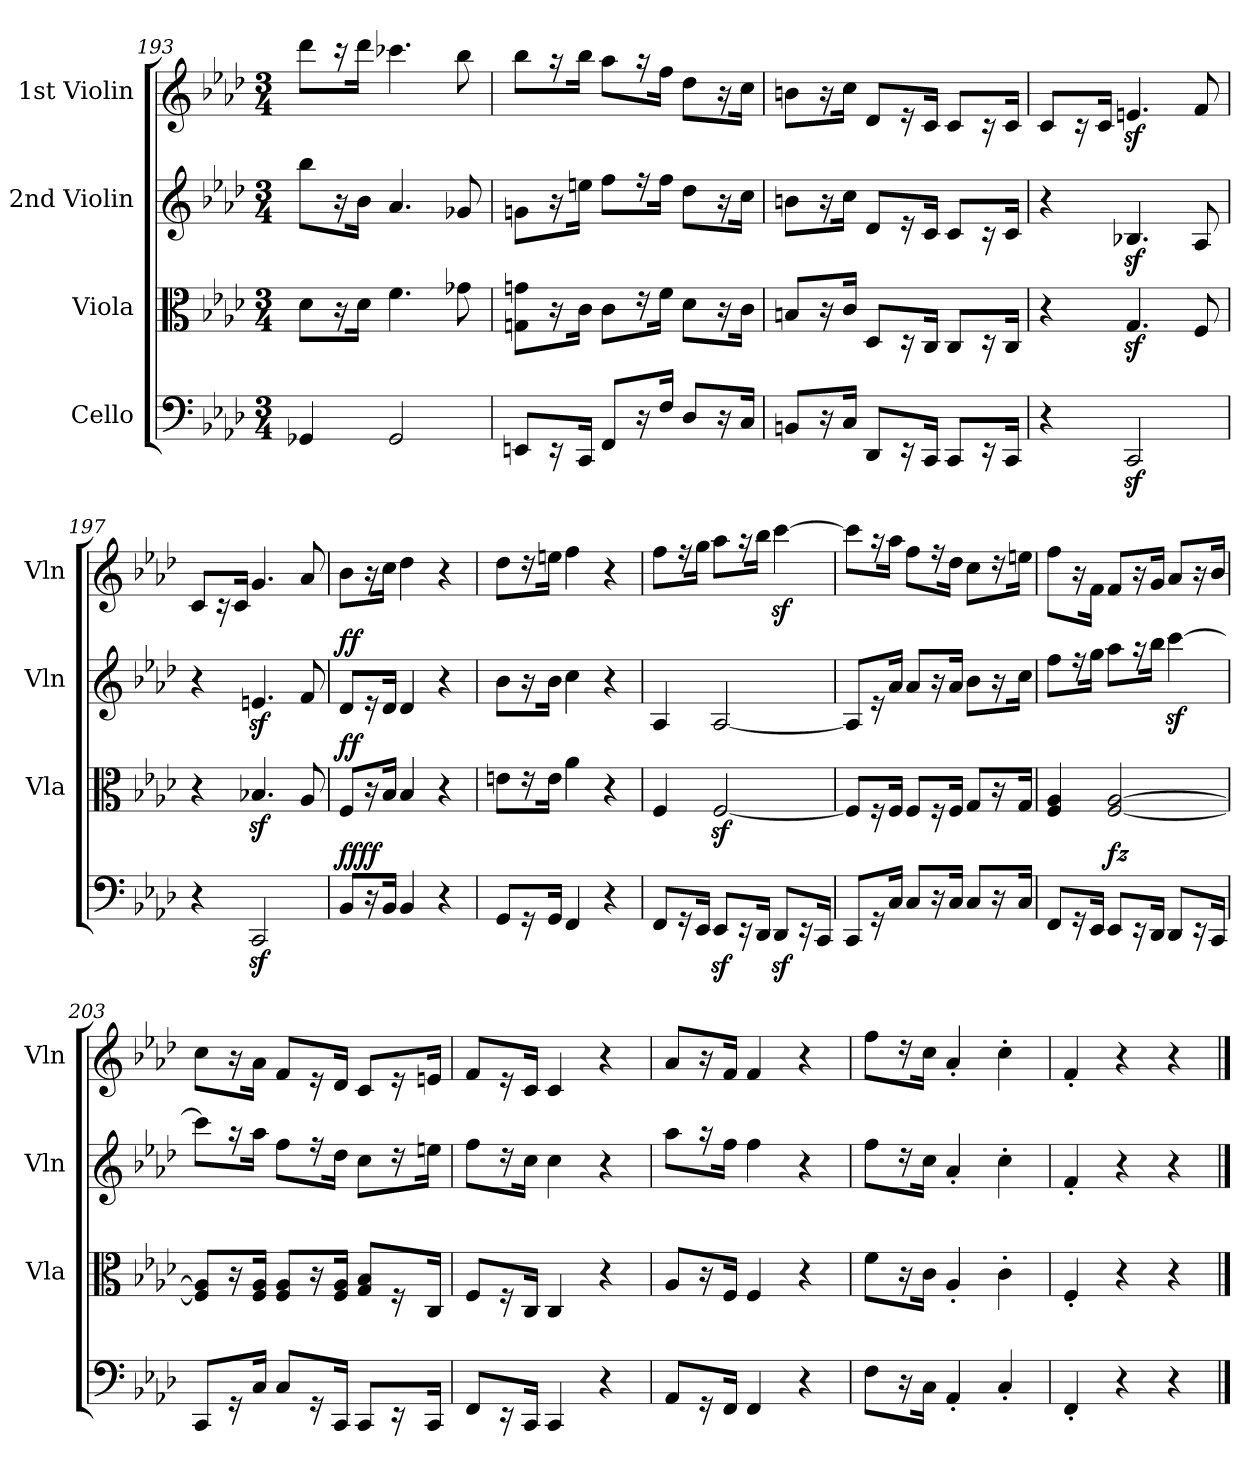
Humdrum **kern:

**kern	**dynam	**kern	**dynam	**kern	**dynam	**kern
*part4	*part4	*part3	*part3	*part2	*part2	*part1
*staff4	*staff4	*staff3	*staff3	*staff2	*staff2	*staff1
*I"Cello	*	*I"Viola	*	*I"2nd Violin	*	*I"1st Violin
*	*	*I'Vla	*	*I'Vln	*	*I'Vln
*clefF4	*	*clefC3	*	*clefG2	*	*clefG2
*k[b-e-a-d-]	*	*k[b-e-a-d-]	*	*k[b-e-a-d-]	*	*k[b-e-a-d-]
*M3/4	*	*M3/4	*	*M3/4	*	*M3/4
=193	=193	=193	=193	=193	=193	=193
4GG-X/	.	8d-\L	.	8bb-\L	.	8ddd-\L
.	.	16r	.	16r	.	16r
.	.	16d-\Jk	.	16b-\Jk	.	16ddd-\Jk
2GG-/	.	4.f\	.	4.a-/	.	4.ccc-X\
.	.	8g-X\	.	8g-X/	.	8bb-\
!!LO:LB:g=z
=194	=194	=194	=194	=194	=194	=194
8EEn/L	.	8Gn\ 8gn\L	.	8gn\L	.	8bb-\L
16r	.	16r	.	16r	.	16r
16CC/Jk	.	16c\Jk	.	16een\Jk	.	16bb-\Jk
8FF/L	.	8c\L	.	8ff\L	.	8aa-\L
16r	.	16r	.	16r	.	16r
16F/Jk	.	16f\Jk	.	16ff\Jk	.	16ff\Jk
8D-/L	.	8d-\L	.	8dd-\L	.	8dd-\L
16r	.	16r	.	16r	.	16r
16C/Jk	.	16c\Jk	.	16cc\Jk	.	16cc\Jk
=195	=195	=195	=195	=195	=195	=195
8BBn/L	.	8Bn/L	.	8bn\L	.	8bn\L
16r	.	16r	.	16r	.	16r
16C/Jk	.	16c/Jk	.	16cc\Jk	.	16cc\Jk
8DD-/L	.	8D-/L	.	8d-/L	.	8d-/L
16r	.	16r	.	16r	.	16r
16CC/Jk	.	16C/Jk	.	16c/Jk	.	16c/Jk
8CC/L	.	8C/L	.	8c/L	.	8c/L
16r	.	16r	.	16r	.	16r
16CC/Jk	.	16C/Jk	.	16c/Jk	.	16c/Jk
=196	=196	=196	=196	=196	=196	=196
4r	.	4r	.	4r	.	8c/L
.	.	.	.	.	.	16r
.	.	.	.	.	.	16c/Jk
2CCz</	.	4.Gz</	.	4.B-Xz</	.	4.enz</
.	.	8F/	.	8A-/	.	8f/
=197	=197	=197	=197	=197	=197	=197
4r	.	4r	.	4r	.	8c/L
.	.	.	.	.	.	16r
.	.	.	.	.	.	16c/Jk
2CCz</	.	4.B-Xz</	.	4.enz>/	.	4.g/
.	.	8A-/	.	8f/	.	8a-/
!!LO:LB:g=z
=198	=198	=198	=198	=198	=198	=198
!	!LO:DY:a	!	!	!	!	!
!	!LO:DY:n=1:b	!	!LO:DY:a	!	!LO:DY:a	!
8BB-/L	ff ff	8F/L	ff	8d-/L	ff	8b-\L
16r	.	16r	.	16r	.	16r
16BB-/Jk	.	16B-/Jk	.	16d-/Jk	.	16cc\Jk
4BB-/	.	4B-/	.	4d-/	.	4dd-\
4r	.	4r	.	4r	.	4r
=199	=199	=199	=199	=199	=199	=199
8GG/L	.	8en\L	.	8b-\L	.	8dd-\L
16r	.	16r	.	16r	.	16r
16GG/Jk	.	16e\Jk	.	16b-\Jk	.	16een\Jk
4FF/	.	4a-\	.	4cc\	.	4ff\
4r	.	4r	.	4r	.	4r
=200	=200	=200	=200	=200	=200	=200
8FF/L	.	4F/	.	4A-/	.	8ff\L
16r	.	.	.	.	.	16r
16EE-/Jk	.	.	.	.	.	16gg\Jk
8EE-z>/L	.	[2Fz>/	.	[2A-/	.	8aa-\L
16r	.	.	.	.	.	16r
16DD-/Jk	.	.	.	.	.	16bb-\Jk
8DD-z</L	.	.	.	.	.	[4cccz<\
16r	.	.	.	.	.	.
16CC/Jk	.	.	.	.	.	.
!!LO:PB:g=z
=201	=201	=201	=201	=201	=201	=201
8CC/L	.	8F/L]	.	8A-/L]	.	8ccc\L]
16r	.	16r	.	16r	.	16r
16C/Jk	.	16F/Jk	.	16a-/Jk	.	16aa-\Jk
8C/L	.	8F/L	.	8a-/L	.	8ff\L
16r	.	16r	.	16r	.	16r
16C/Jk	.	16F/Jk	.	16a-/Jk	.	16dd-\Jk
8C/L	.	8G/L	.	8b-\L	.	8cc\L
16r	.	16r	.	16r	.	16r
16C/Jk	.	16G/Jk	.	16cc\Jk	.	16een\Jk
=202	=202	=202	=202	=202	=202	=202
8FF/L	.	4F/ 4A-/	.	8ff\L	.	8ff\L
16r	.	.	.	16r	.	16r
16EE-/Jk	.	.	.	16gg\Jk	.	16f\Jk
!	!LO:DY:a	!	!	!	!	!
8EE-/L	fz	[2F/ [2A-/	.	8aa-\L	.	8f/L
16r	.	.	.	16r	.	16r
16DD-/Jk	.	.	.	16bb-\Jk	.	16g/Jk
8DD-/L	.	.	.	[4cccz<\	.	8a-/L
16r	.	.	.	.	.	16r
16CC/Jk	.	.	.	.	.	16b-/Jk
=203	=203	=203	=203	=203	=203	=203
8CC/L	.	8F/] 8A-/]L	.	8ccc\L]	.	8cc\L
16r	.	16r	.	16r	.	16r
16C/Jk	.	16F/ 16A-/Jk	.	16aa-\Jk	.	16a-\Jk
8C/L	.	8F/ 8A-/L	.	8ff\L	.	8f/L
16r	.	16r	.	16r	.	16r
16CC/Jk	.	16F/ 16A-/Jk	.	16dd-\Jk	.	16d-/Jk
8CC/L	.	8G/ 8B-/L	.	8cc\L	.	8c/L
16r	.	16r	.	16r	.	16r
16CC/Jk	.	16C/Jk	.	16een\Jk	.	16en/Jk
=204	=204	=204	=204	=204	=204	=204
8FF/L	.	8F/L	.	8ff\L	.	8f/L
16r	.	16r	.	16r	.	16r
16CC/Jk	.	16C/Jk	.	16cc\Jk	.	16c/Jk
4CC/	.	4C/	.	4cc\	.	4c/
4r	.	4r	.	4r	.	4r
=205	=205	=205	=205	=205	=205	=205
8AA-/L	.	8A-/L	.	8aa-\L	.	8a-/L
16r	.	16r	.	16r	.	16r
16FF/Jk	.	16F/Jk	.	16ff\Jk	.	16f/Jk
4FF/	.	4F/	.	4ff\	.	4f/
4r	.	4r	.	4r	.	4r
!!LO:LB:g=z
=206	=206	=206	=206	=206	=206	=206
8F\L	.	8f\L	.	8ff\L	.	8ff\L
16r	.	16r	.	16r	.	16r
16C\Jk	.	16c\Jk	.	16cc\Jk	.	16cc\Jk
4AA-'/	.	4A-'/	.	4a-'/	.	4a-'/
4C'/	.	4c'\	.	4cc'\	.	4cc'\
=207	=207	=207	=207	=207	=207	=207
4FF'/	.	4F'/	.	4f'/	.	4f'/
4r	.	4r	.	4r	.	4r
4r	.	4r	.	4r	.	4r
==	==	==	==	==	==	==
*-	*-	*-	*-	*-	*-	*-
